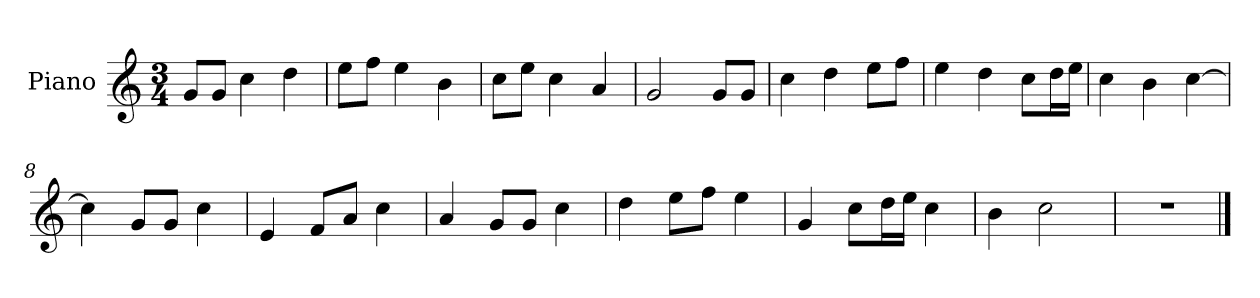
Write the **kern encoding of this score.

**kern
*part1
*staff1
*I"Piano
*I'P-no
*clefG2
*k[]
*M3/4
*MM179
=1
8g/L
8g/J
4cc\
4dd\
=2
8ee\L
8ff\J
4ee\
4b\
=3
8cc\L
8ee\J
4cc\
4a/
=4
2g/
8g/L
8g/J
=5
4cc\
4dd\
8ee\L
8ff\J
=6
4ee\
4dd\
8cc\L
16dd\L
16ee\JJ
=7
4cc\
4b\
[4cc\
=8
4cc\]
8g/L
8g/J
4cc\
=9
4e/
8f/L
8a/J
4cc\
!!LO:LB:g=z
=10
4a/
8g/L
8g/J
4cc\
=11
4dd\
8ee\L
8ff\J
4ee\
=12
4g/
8cc\L
16dd\L
16ee\JJ
4cc\
=13
4b\
2cc\
=14
2.r
==
*-
